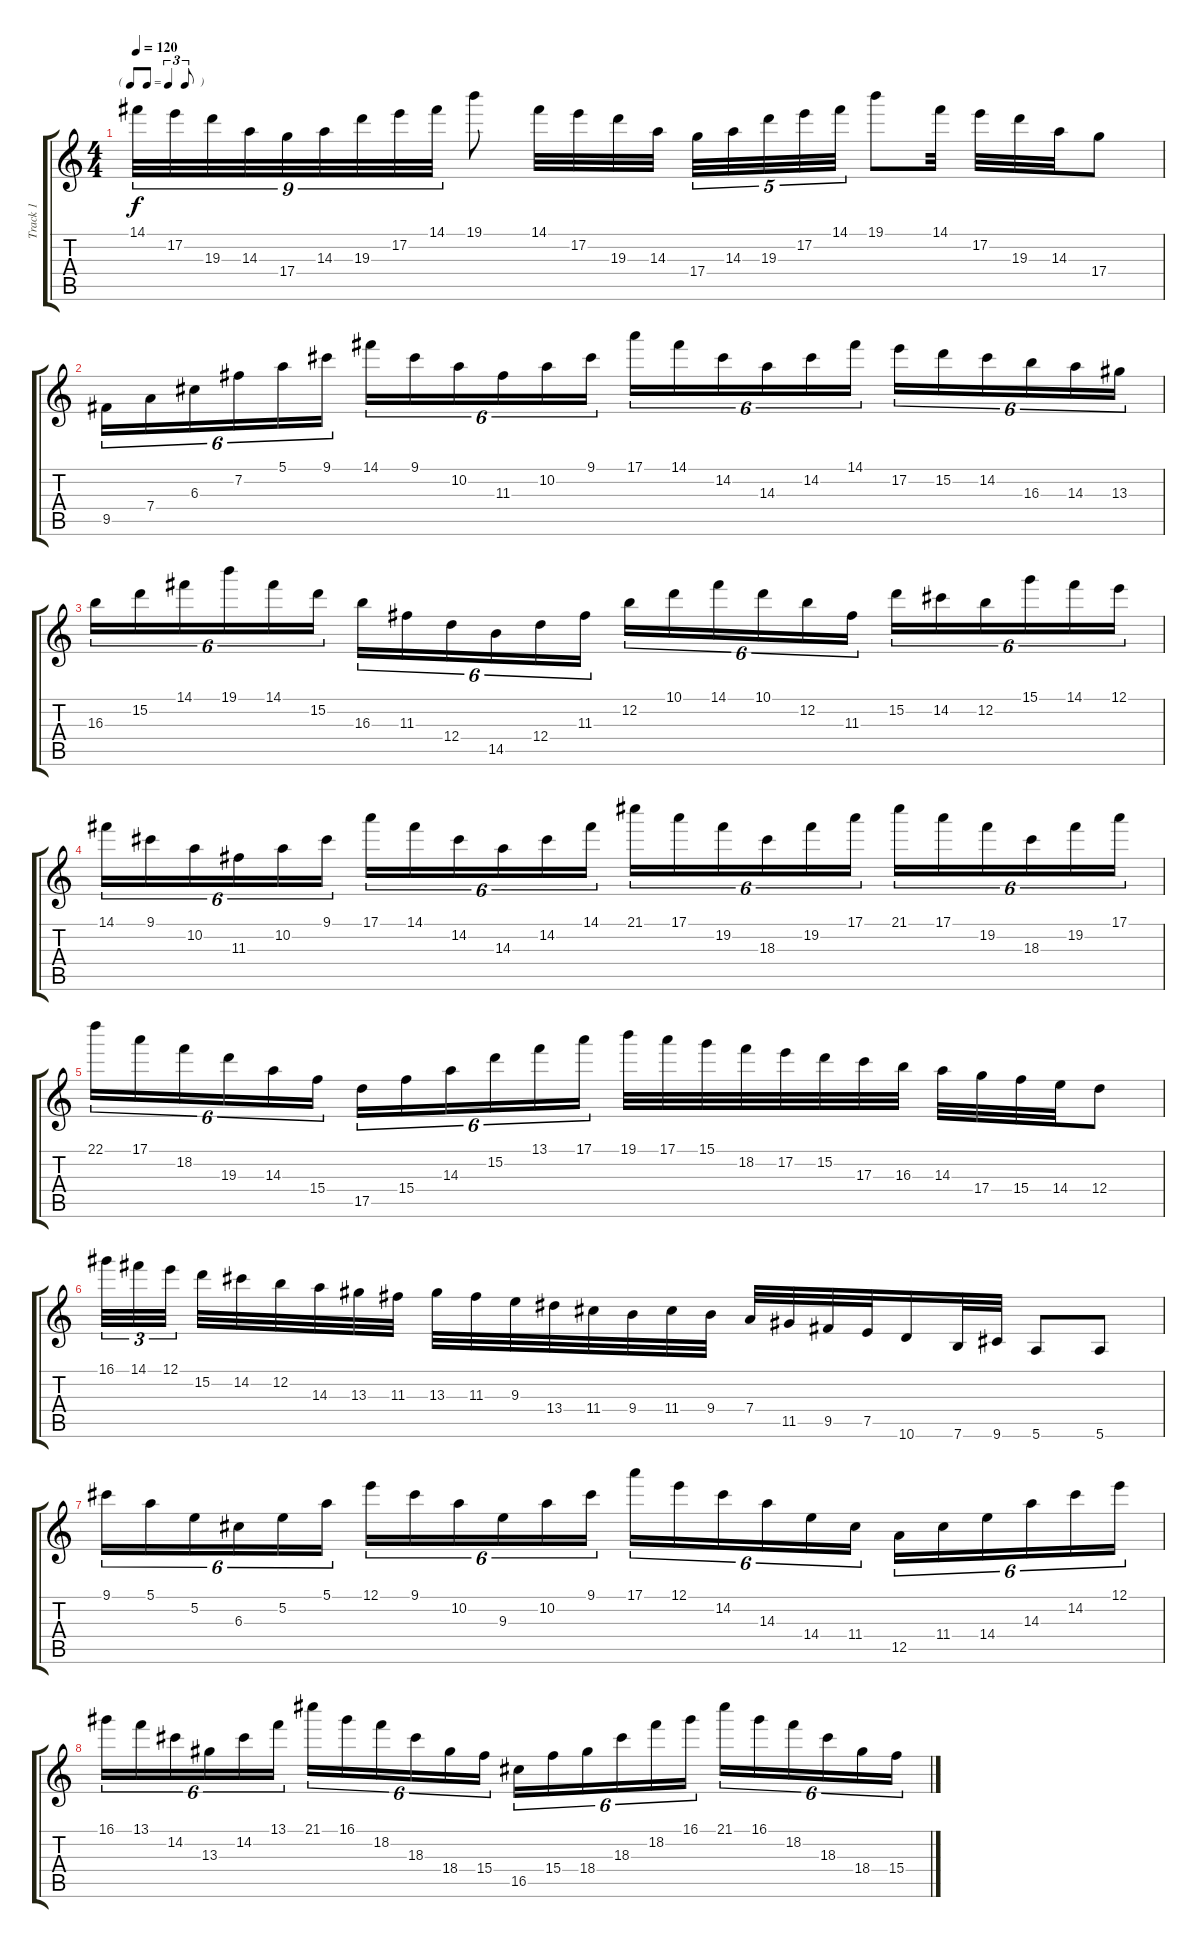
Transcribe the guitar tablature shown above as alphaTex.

\track ("Track 1" "Track 1") {instrument distortionguitar}
\staff {score tabs}
\tuning (E4 B3 G3 D3 A2 E2) {hide}
\ts (4 4)
\tf triplet8th
\tempo 120
\clef g2
\ks c
14.1.32{tu (9 8) dy f} 17.2.32{tu (9 8)} 19.3.32{tu (9 8)} 14.3.32{tu (9 8)} 17.4.32{tu (9 8)} 14.3.32{tu (9 8)} 19.3.32{tu (9 8)} 17.2.32{tu (9 8)} 14.1.32{tu (9 8)} 19.1.8 14.1.32 17.2.32 19.3.32 14.3.32 17.4.32{tu (5 4)} 14.3.32{tu (5 4)} 19.3.32{tu (5 4)} 17.2.32{tu (5 4)} 14.1.32{tu (5 4)} 19.1.8 14.1.32 17.2.32 19.3.32 14.3.32 17.4.8 |
9.5.16{tu (6 4)} 7.4.16{tu (6 4)} 6.3.16{tu (6 4)} 7.2.16{tu (6 4)} 5.1.16{tu (6 4)} 9.1.16{tu (6 4)} 14.1.16{tu (6 4)} 9.1.16{tu (6 4)} 10.2.16{tu (6 4)} 11.3.16{tu (6 4)} 10.2.16{tu (6 4)} 9.1.16{tu (6 4)} 17.1.16{tu (6 4)} 14.1.16{tu (6 4)} 14.2.16{tu (6 4)} 14.3.16{tu (6 4)} 14.2.16{tu (6 4)} 14.1.16{tu (6 4)} 17.2.16{tu (6 4)} 15.2.16{tu (6 4)} 14.2.16{tu (6 4)} 16.3.16{tu (6 4)} 14.3.16{tu (6 4)} 13.3.16{tu (6 4)} |
16.3.16{tu (6 4)} 15.2.16{tu (6 4)} 14.1.16{tu (6 4)} 19.1.16{tu (6 4)} 14.1.16{tu (6 4)} 15.2.16{tu (6 4)} 16.3.16{tu (6 4)} 11.3.16{tu (6 4)} 12.4.16{tu (6 4)} 14.5.16{tu (6 4)} 12.4.16{tu (6 4)} 11.3.16{tu (6 4)} 12.2.16{tu (6 4)} 10.1.16{tu (6 4)} 14.1.16{tu (6 4)} 10.1.16{tu (6 4)} 12.2.16{tu (6 4)} 11.3.16{tu (6 4)} 15.2.16{tu (6 4)} 14.2.16{tu (6 4)} 12.2.16{tu (6 4)} 15.1.16{tu (6 4)} 14.1.16{tu (6 4)} 12.1.16{tu (6 4)} |
14.1.16{tu (6 4)} 9.1.16{tu (6 4)} 10.2.16{tu (6 4)} 11.3.16{tu (6 4)} 10.2.16{tu (6 4)} 9.1.16{tu (6 4)} 17.1.16{tu (6 4)} 14.1.16{tu (6 4)} 14.2.16{tu (6 4)} 14.3.16{tu (6 4)} 14.2.16{tu (6 4)} 14.1.16{tu (6 4)} 21.1.16{tu (6 4)} 17.1.16{tu (6 4)} 19.2.16{tu (6 4)} 18.3.16{tu (6 4)} 19.2.16{tu (6 4)} 17.1.16{tu (6 4)} 21.1.16{tu (6 4)} 17.1.16{tu (6 4)} 19.2.16{tu (6 4)} 18.3.16{tu (6 4)} 19.2.16{tu (6 4)} 17.1.16{tu (6 4)} |
22.1.16{tu (6 4)} 17.1.16{tu (6 4)} 18.2.16{tu (6 4)} 19.3.16{tu (6 4)} 14.3.16{tu (6 4)} 15.4.16{tu (6 4)} 17.5.16{tu (6 4)} 15.4.16{tu (6 4)} 14.3.16{tu (6 4)} 15.2.16{tu (6 4)} 13.1.16{tu (6 4)} 17.1.16{tu (6 4)} 19.1.32 17.1.32 15.1.32 18.2.32 17.2.32 15.2.32 17.3.32 16.3.32 14.3.32 17.4.32 15.4.32 14.4.32 12.4.8 |
16.1.32{tu (3 2)} 14.1.32{tu (3 2)} 12.1.32{tu (3 2)} 15.2.32 14.2.32 12.2.32 14.3.32 13.3.32 11.3.32 13.3.32 11.3.32 9.3.32 13.4.32 11.4.32 9.4.32 11.4.32 9.4.32 7.4.32 11.5.32 9.5.32 7.5.32 10.6.16 7.6.32 9.6.32 5.6.8 5.6.8 |
9.1.16{tu (6 4)} 5.1.16{tu (6 4)} 5.2.16{tu (6 4)} 6.3.16{tu (6 4)} 5.2.16{tu (6 4)} 5.1.16{tu (6 4)} 12.1.16{tu (6 4)} 9.1.16{tu (6 4)} 10.2.16{tu (6 4)} 9.3.16{tu (6 4)} 10.2.16{tu (6 4)} 9.1.16{tu (6 4)} 17.1.16{tu (6 4)} 12.1.16{tu (6 4)} 14.2.16{tu (6 4)} 14.3.16{tu (6 4)} 14.4.16{tu (6 4)} 11.4.16{tu (6 4)} 12.5.16{tu (6 4)} 11.4.16{tu (6 4)} 14.4.16{tu (6 4)} 14.3.16{tu (6 4)} 14.2.16{tu (6 4)} 12.1.16{tu (6 4)} |
16.1.16{tu (6 4)} 13.1.16{tu (6 4)} 14.2.16{tu (6 4)} 13.3.16{tu (6 4)} 14.2.16{tu (6 4)} 13.1.16{tu (6 4)} 21.1.16{tu (6 4)} 16.1.16{tu (6 4)} 18.2.16{tu (6 4)} 18.3.16{tu (6 4)} 18.4.16{tu (6 4)} 15.4.16{tu (6 4)} 16.5.16{tu (6 4)} 15.4.16{tu (6 4)} 18.4.16{tu (6 4)} 18.3.16{tu (6 4)} 18.2.16{tu (6 4)} 16.1.16{tu (6 4)} 21.1.16{tu (6 4)} 16.1.16{tu (6 4)} 18.2.16{tu (6 4)} 18.3.16{tu (6 4)} 18.4.16{tu (6 4)} 15.4.16{tu (6 4)}
